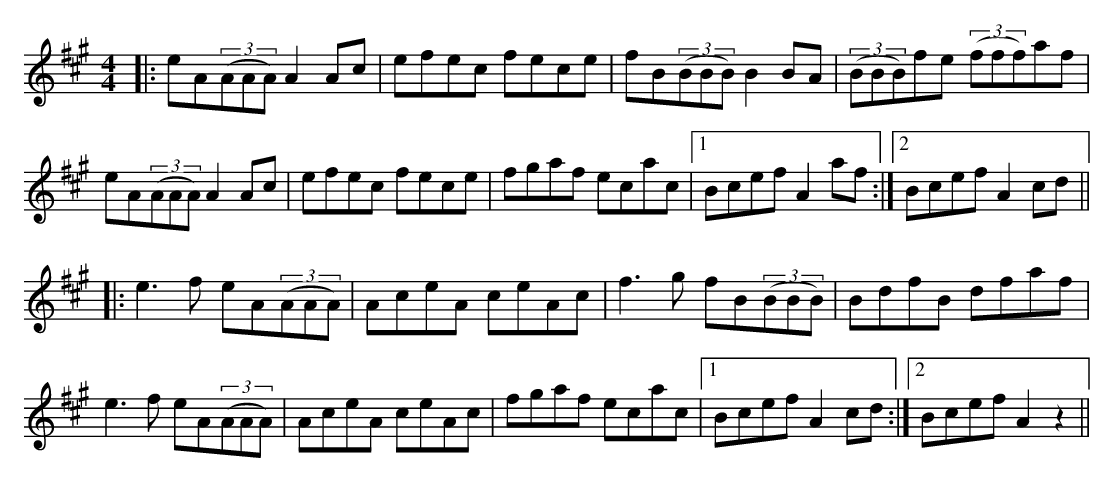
X:1
M:4/4
K:A
|:eA(3(AAA)A2Ac|efec fece|fB(3(BBB)B2BA|(3(BBB)fe (3(fff)af|
eA(3(AAA)A2Ac|efec fece|fgaf ecac|1 Bcef A2af:|2 Bcef A2cd||
|:e3f eA(3(AAA)|AceA ceAc|f3g fB(3(BBB)|BdfB dfaf|
e3f eA(3(AAA)|AceA ceAc|fgaf ecac|1 Bcef A2cd:|2 Bcef A2z2||
